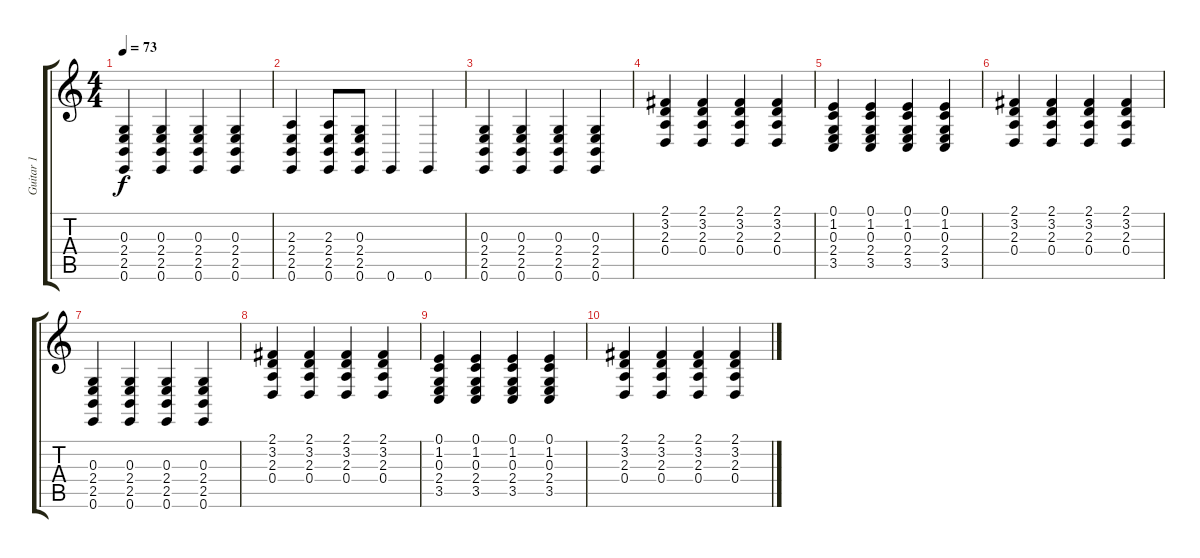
\track ("Guitar 1" "Guitar 1") {instrument brightacousticpiano}
\staff {score tabs}
\tuning (E4 B3 G3 D3 A2 E2) {hide}
\ts (4 4)
\tempo 73
\clef g2
\ks c
(0.3 2.4 2.5 0.6).4{dy f} (0.3 2.4 2.5 0.6).4 (0.3 2.4 2.5 0.6).4 (0.3 2.4 2.5 0.6).4 |
(2.3 2.4 2.5 0.6).4 (2.3 2.4 2.5 0.6).8 (0.3 2.4 2.5 0.6).8 0.6.4 0.6.4 |
(0.3 2.4 2.5 0.6).4 (0.3 2.4 2.5 0.6).4 (0.3 2.4 2.5 0.6).4 (0.3 2.4 2.5 0.6).4 |
(2.1 3.2 2.3 0.4).4 (2.1 3.2 2.3 0.4).4 (2.1 3.2 2.3 0.4).4 (2.1 3.2 2.3 0.4).4 |
(0.1 1.2 0.3 2.4 3.5).4 (0.1 1.2 0.3 2.4 3.5).4 (0.1 1.2 0.3 2.4 3.5).4 (0.1 1.2 0.3 2.4 3.5).4 |
(2.1 3.2 2.3 0.4).4 (2.1 3.2 2.3 0.4).4 (2.1 3.2 2.3 0.4).4 (2.1 3.2 2.3 0.4).4 |
(0.3 2.4 2.5 0.6).4 (0.3 2.4 2.5 0.6).4 (0.3 2.4 2.5 0.6).4 (0.3 2.4 2.5 0.6).4 |
(2.1 3.2 2.3 0.4).4 (2.1 3.2 2.3 0.4).4 (2.1 3.2 2.3 0.4).4 (2.1 3.2 2.3 0.4).4 |
(0.1 1.2 0.3 2.4 3.5).4 (0.1 1.2 0.3 2.4 3.5).4 (0.1 1.2 0.3 2.4 3.5).4 (0.1 1.2 0.3 2.4 3.5).4 |
(2.1 3.2 2.3 0.4).4 (2.1 3.2 2.3 0.4).4 (2.1 3.2 2.3 0.4).4 (2.1 3.2 2.3 0.4).4
